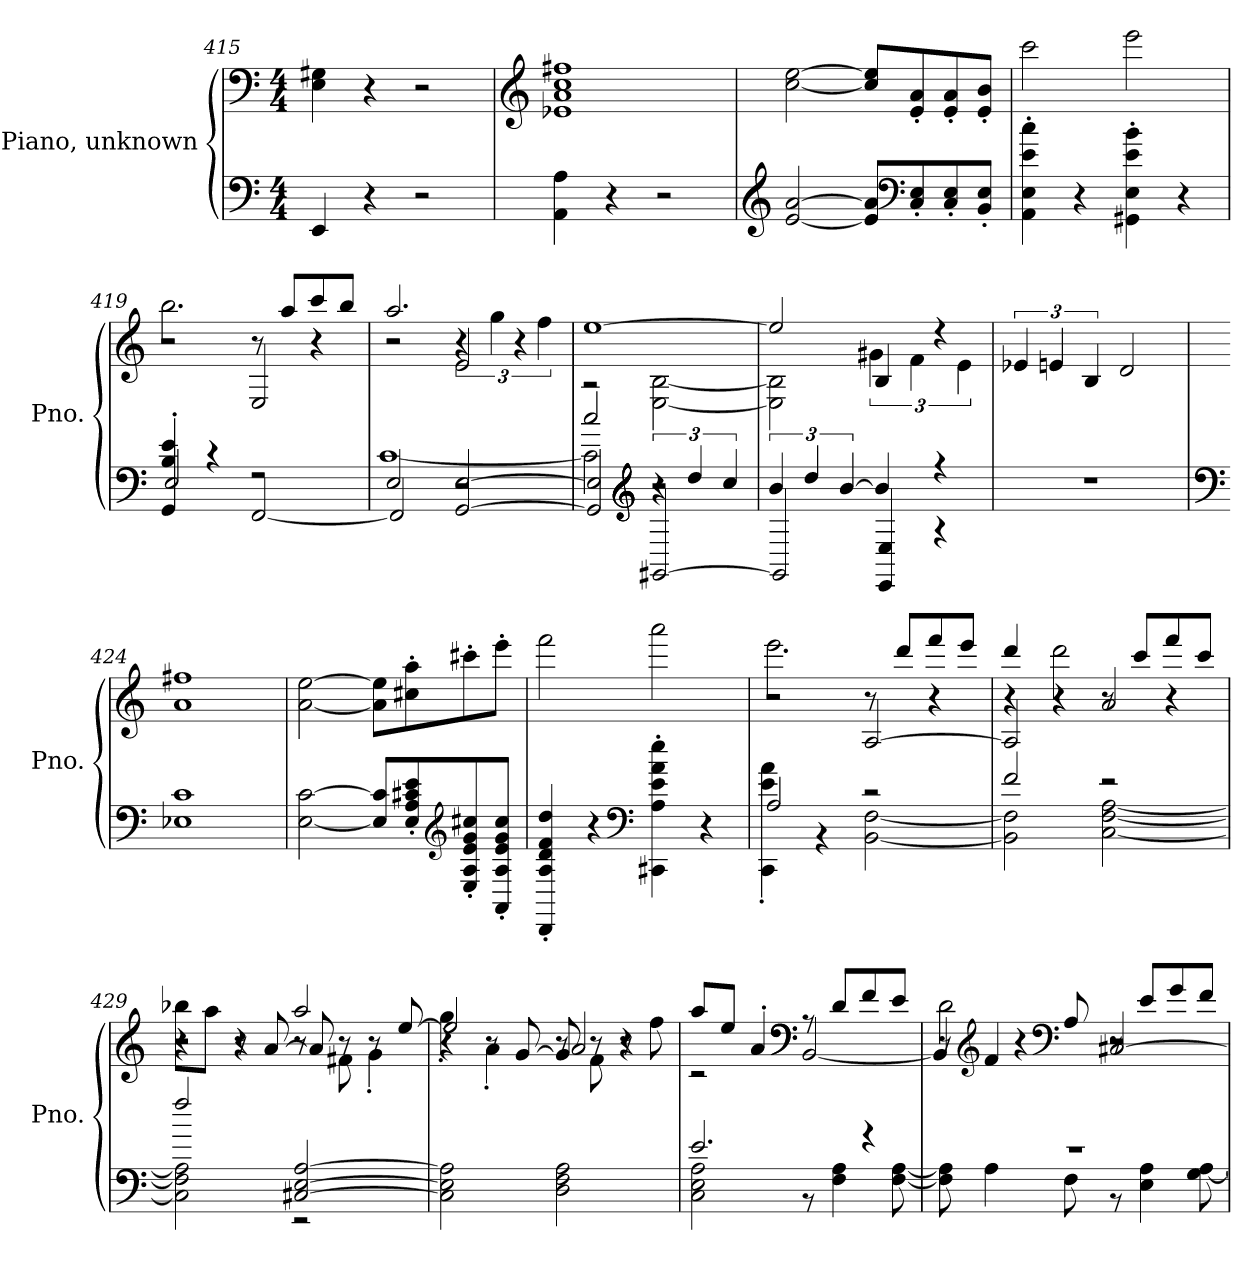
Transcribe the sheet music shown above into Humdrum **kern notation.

**kern	**kern
*part1	*part1
*staff2	*staff1
*I"Piano, unknown	*
*I'Pno.	*
*clefF4	*clefF4
*k[]	*k[]
*M4/4	*M4/4
=415	=415
4EE/	4E\ 4G#X\
4r	4r
2r	2r
=416	=416
*	*clefG2
4AA\ 4A\	1e-X 1a 1cc 1ff#X
4r	.
2r	.
=417	=417
*clefG2	*
[2e/ [2a/	[2cc\ [2ee\
8e/] 8a/]L	8cc/] 8ee/]L
*clefF4	*
8C/' 8E/'	8e/' 8a/'
8C/' 8E/'	8e/' 8a/'
8BB/' 8E/'J	8e/' 8b/'J
=418	=418
4AA\' 4E\' 4e\' 4cc\'	2ccc\
4r	.
4GG#X\' 4E\' 4e\' 4b\'	2eee\
4r	.
!!LO:PB:g=z
=419	=419
*^	*^
*	*	*	*^
4GG/' 4B/' 4e/'	2E/	2r	2.bb\	2r
4r	.	.	.	.
2r	[2FF/	8r	.	2E/
.	.	8aa/L	.	.
.	.	8ccc/	4r	.
.	.	8bb/J	.	.
=420	=420	=420	=420	=420
*	*^	*	*	*
2E/	[1c	2FF/]	2.aa/	2r	2r
2r	.	[2GG/ [2E/	.	6r	2e/
.	.	.	.	6gg\	.
.	.	.	4r	.	.
.	.	.	.	6ff\	.
*	*	*	*	*v	*v
=421	=421	=421	=421	=421
2cc/	2c\]	2GG/] 2E/]	[1ee	2r
*clefG2	*	*	*	*
6r	2r	[2GG#X/	.	[2E\ [2B\
6dd/	.	.	.	.
6cc/	.	.	.	.
*	*v	*v	*	*
=422	=422	=422	=422
6b/	2GG#/]	2ee/]	2E\] 2B\]
6dd/	.	.	.
[6b/	.	.	.
4b/]	4EE/ 4E/	4B/	6g#X\
.	.	.	6f\
4r	4r	4r	.
.	.	.	6e\
*v	*v	*	*
*	*v	*v
=423	=423
1r	6e-X/
.	6en/
.	6B/
.	2d/
=424	=424
*clefF4	*
1E-X 1c	1a 1ff#X
!!LO:LB:g=z
=425	=425
[2E\ [2c\	[2a\ [2ee\
8E/] 8c/]L	8a\] 8ee\]L
8E/' 8A/' 8c#X/' 8e/'	8cc#X\' 8aa\'
*clefG2	*
8E/' 8A/' 8e/' 8g/' 8cc#X/'	8ccc#X'\
8AA/' 8A/' 8e/' 8g/' 8cc#/'J	8eee'\J
=426	=426
4DD/' 4A/' 4d/' 4f/' 4dd/'	2fff\
4r	.
*clefF4	*
4CC#X\' 4A\' 4e\' 4a\' 4ee\'	2aaa\
4r	.
=427	=427
*^	*^
*	*	*	*^
2A/	4CC\' 4e\' 4a\'	2r	2.eee\	2r
.	4r	.	.	.
2r	[2BB\ [2F\	8r	.	[2A/
.	.	8ddd/L	.	.
.	.	8fff/	4r	.
.	.	8eee/J	.	.
=428	=428	=428	=428	=428
2f/	2BB\] 2F\]	4ddd/	4r	2A/]
.	.	4r	2ddd\	.
2r	[2C\ [2F\ [2A\	8r	.	2a/
.	.	8ccc/L	.	.
.	.	8fff/	4r	.
.	.	8ccc/J	.	.
!!LO:LB:g=z	!!	!!
=429	=429	=429	=429	=429
2ff/	2C\] 2F\] 2A\]	2r	8bb-X\L	4r
.	.	.	8aa\J	.
.	.	.	4r	8r
.	.	.	.	[8a/
[2C#X/ [2E/ [2A/	2r	2aa/	8r	8a/]
.	.	.	8f#X\	8r
.	.	.	4g'\	8r
.	.	.	.	[8ee/
*v	*v	*	*	*
=430	=430	=430	=430
2C#\] 2E\] 2A\]	4r	4gg'\	2ee/]
.	8r	4a'\	.
.	[8g/	.	.
2D\ 2F\ 2A\	8g/]	8r	2a/
.	8r	8f\	.
.	4r	8r	.
.	.	8ff\	.
*	*	*v	*v
=431	=431	=431
*^	*	*
2.e/	2C\ 2E\ 2A\	8aa/L	2r
.	.	8ee/J	.
.	.	4a'/	.
*	*	*clefF4	*
.	8r	8r	[2BB/
.	4F\ 4A\	8d/L	.
4r	.	8f/	.
.	[8F\ [8A\	8e/J	.
!!LO:LB:g=z
=432	=432	=432	=432
*	*	*	*^
1r	8F\] 8A\]	8r	2d\	4BB/]
*	*	*clefG2	*	*
.	4A\	4f/	.	.
.	.	.	.	4r
*	*	*clefF4	*	*
.	8F\	8A/	.	.
.	8r	8r	2r	[2C#X/
.	4E\ 4A\	8e/L	.	.
.	.	8g/	.	.
.	[8G\ [8A\	8f/J	.	.
*v	*v	*	*	*
*	*v	*v	*v
=	=
*-	*-
